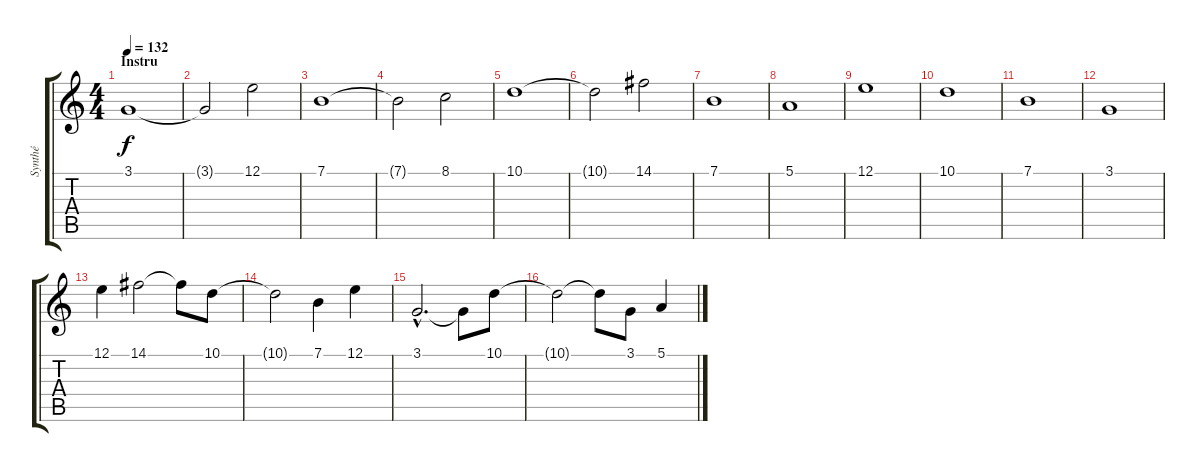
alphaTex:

\track ("Synthé" "Synthé") {instrument stringensemble1}
\staff {score tabs}
\tuning (E4 B3 G3 D3 A2 E2) {hide}
\ts (4 4)
\section ("" "Instru")
\tempo 132
\clef g2
\ks c
3.1.1{dy f instrument stringensemble1} |
3.1{t}.2 12.1.2 |
7.1.1 |
7.1{t}.2 8.1.2 |
10.1.1 |
10.1{t}.2 14.1.2 |
7.1.1 |
5.1.1 |
12.1.1 |
10.1.1 |
7.1.1 |
3.1.1 |
12.1.4 14.1.2 14.1{t}.8 10.1.8 |
10.1{t}.2 7.1.4 12.1.4 |
3.1{hac}.2{d} 3.1{t}.8 10.1.8 |
10.1{t}.2 10.1{t}.8 3.1.8 5.1.4
